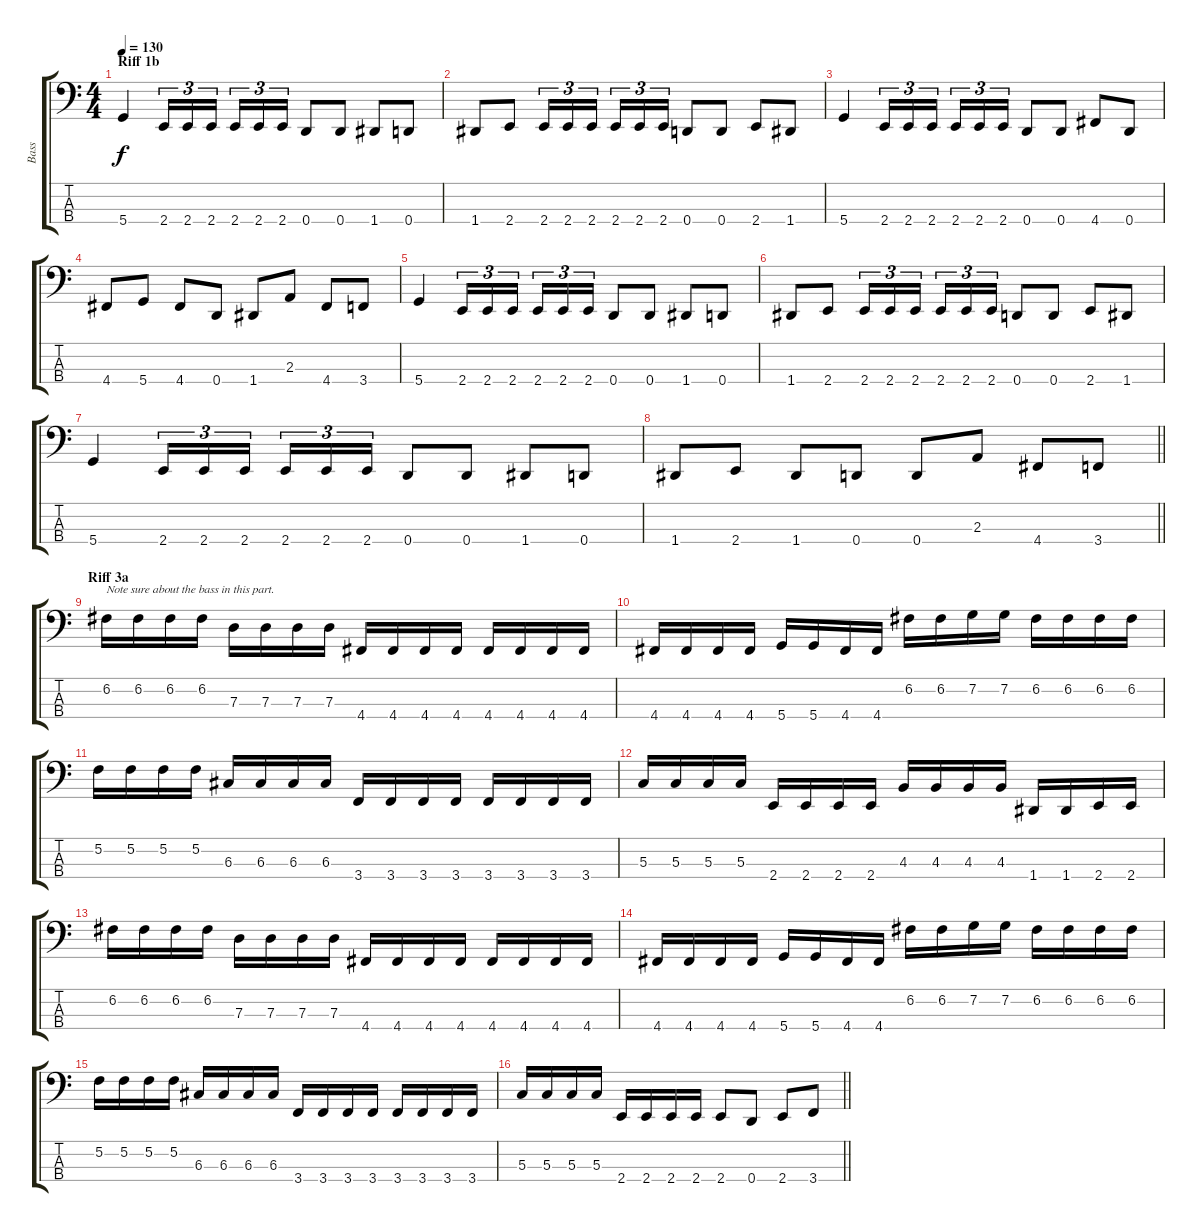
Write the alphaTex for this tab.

\track ("Bass" "Bass") {instrument electricbassfinger}
\staff {score tabs}
\tuning (F2 C2 G1 D1) {hide}
\ts (4 4)
\section ("" "Riff 1b")
\tempo 130
\clef f4
\ks c
5.4.4{dy f} 2.4.16{tu (3 2)} 2.4.16{tu (3 2)} 2.4.16{tu (3 2) beam splitsecondary} 2.4.16{tu (3 2)} 2.4.16{tu (3 2)} 2.4.16{tu (3 2)} 0.4.8 0.4.8 1.4.8 0.4.8 |
1.4.8 2.4.8 2.4.16{tu (3 2)} 2.4.16{tu (3 2)} 2.4.16{tu (3 2) beam splitsecondary} 2.4.16{tu (3 2)} 2.4.16{tu (3 2)} 2.4.16{tu (3 2)} 0.4.8 0.4.8 2.4.8 1.4.8 |
5.4.4 2.4.16{tu (3 2)} 2.4.16{tu (3 2)} 2.4.16{tu (3 2) beam splitsecondary} 2.4.16{tu (3 2)} 2.4.16{tu (3 2)} 2.4.16{tu (3 2)} 0.4.8 0.4.8 4.4.8 0.4.8 |
4.4.8 5.4.8 4.4.8 0.4.8 1.4.8 2.3.8 4.4.8 3.4.8 |
5.4.4 2.4.16{tu (3 2)} 2.4.16{tu (3 2)} 2.4.16{tu (3 2) beam splitsecondary} 2.4.16{tu (3 2)} 2.4.16{tu (3 2)} 2.4.16{tu (3 2)} 0.4.8 0.4.8 1.4.8 0.4.8 |
1.4.8 2.4.8 2.4.16{tu (3 2)} 2.4.16{tu (3 2)} 2.4.16{tu (3 2) beam splitsecondary} 2.4.16{tu (3 2)} 2.4.16{tu (3 2)} 2.4.16{tu (3 2)} 0.4.8 0.4.8 2.4.8 1.4.8 |
5.4.4 2.4.16{tu (3 2)} 2.4.16{tu (3 2)} 2.4.16{tu (3 2) beam splitsecondary} 2.4.16{tu (3 2)} 2.4.16{tu (3 2)} 2.4.16{tu (3 2)} 0.4.8 0.4.8 1.4.8 0.4.8 |
\barLineRight lightlight
1.4.8 2.4.8 1.4.8 0.4.8 0.4.8 2.3.8 4.4.8 3.4.8 |
\section ("" "Riff 3a")
6.2.16{txt "Note sure about the bass in this part."} 6.2.16 6.2.16 6.2.16 7.3.16 7.3.16 7.3.16 7.3.16 4.4.16 4.4.16 4.4.16 4.4.16 4.4.16 4.4.16 4.4.16 4.4.16 |
4.4.16 4.4.16 4.4.16 4.4.16 5.4.16 5.4.16 4.4.16 4.4.16 6.2.16 6.2.16 7.2.16 7.2.16 6.2.16 6.2.16 6.2.16 6.2.16 |
5.2.16 5.2.16 5.2.16 5.2.16 6.3.16 6.3.16 6.3.16 6.3.16 3.4.16 3.4.16 3.4.16 3.4.16 3.4.16 3.4.16 3.4.16 3.4.16 |
5.3.16 5.3.16 5.3.16 5.3.16 2.4.16 2.4.16 2.4.16 2.4.16 4.3.16 4.3.16 4.3.16 4.3.16 1.4.16 1.4.16 2.4.16 2.4.16 |
6.2.16 6.2.16 6.2.16 6.2.16 7.3.16 7.3.16 7.3.16 7.3.16 4.4.16 4.4.16 4.4.16 4.4.16 4.4.16 4.4.16 4.4.16 4.4.16 |
4.4.16 4.4.16 4.4.16 4.4.16 5.4.16 5.4.16 4.4.16 4.4.16 6.2.16 6.2.16 7.2.16 7.2.16 6.2.16 6.2.16 6.2.16 6.2.16 |
5.2.16 5.2.16 5.2.16 5.2.16 6.3.16 6.3.16 6.3.16 6.3.16 3.4.16 3.4.16 3.4.16 3.4.16 3.4.16 3.4.16 3.4.16 3.4.16 |
\barLineRight lightlight
5.3.16 5.3.16 5.3.16 5.3.16 2.4.16 2.4.16 2.4.16 2.4.16 2.4.8 0.4.8 2.4.8 3.4.8
